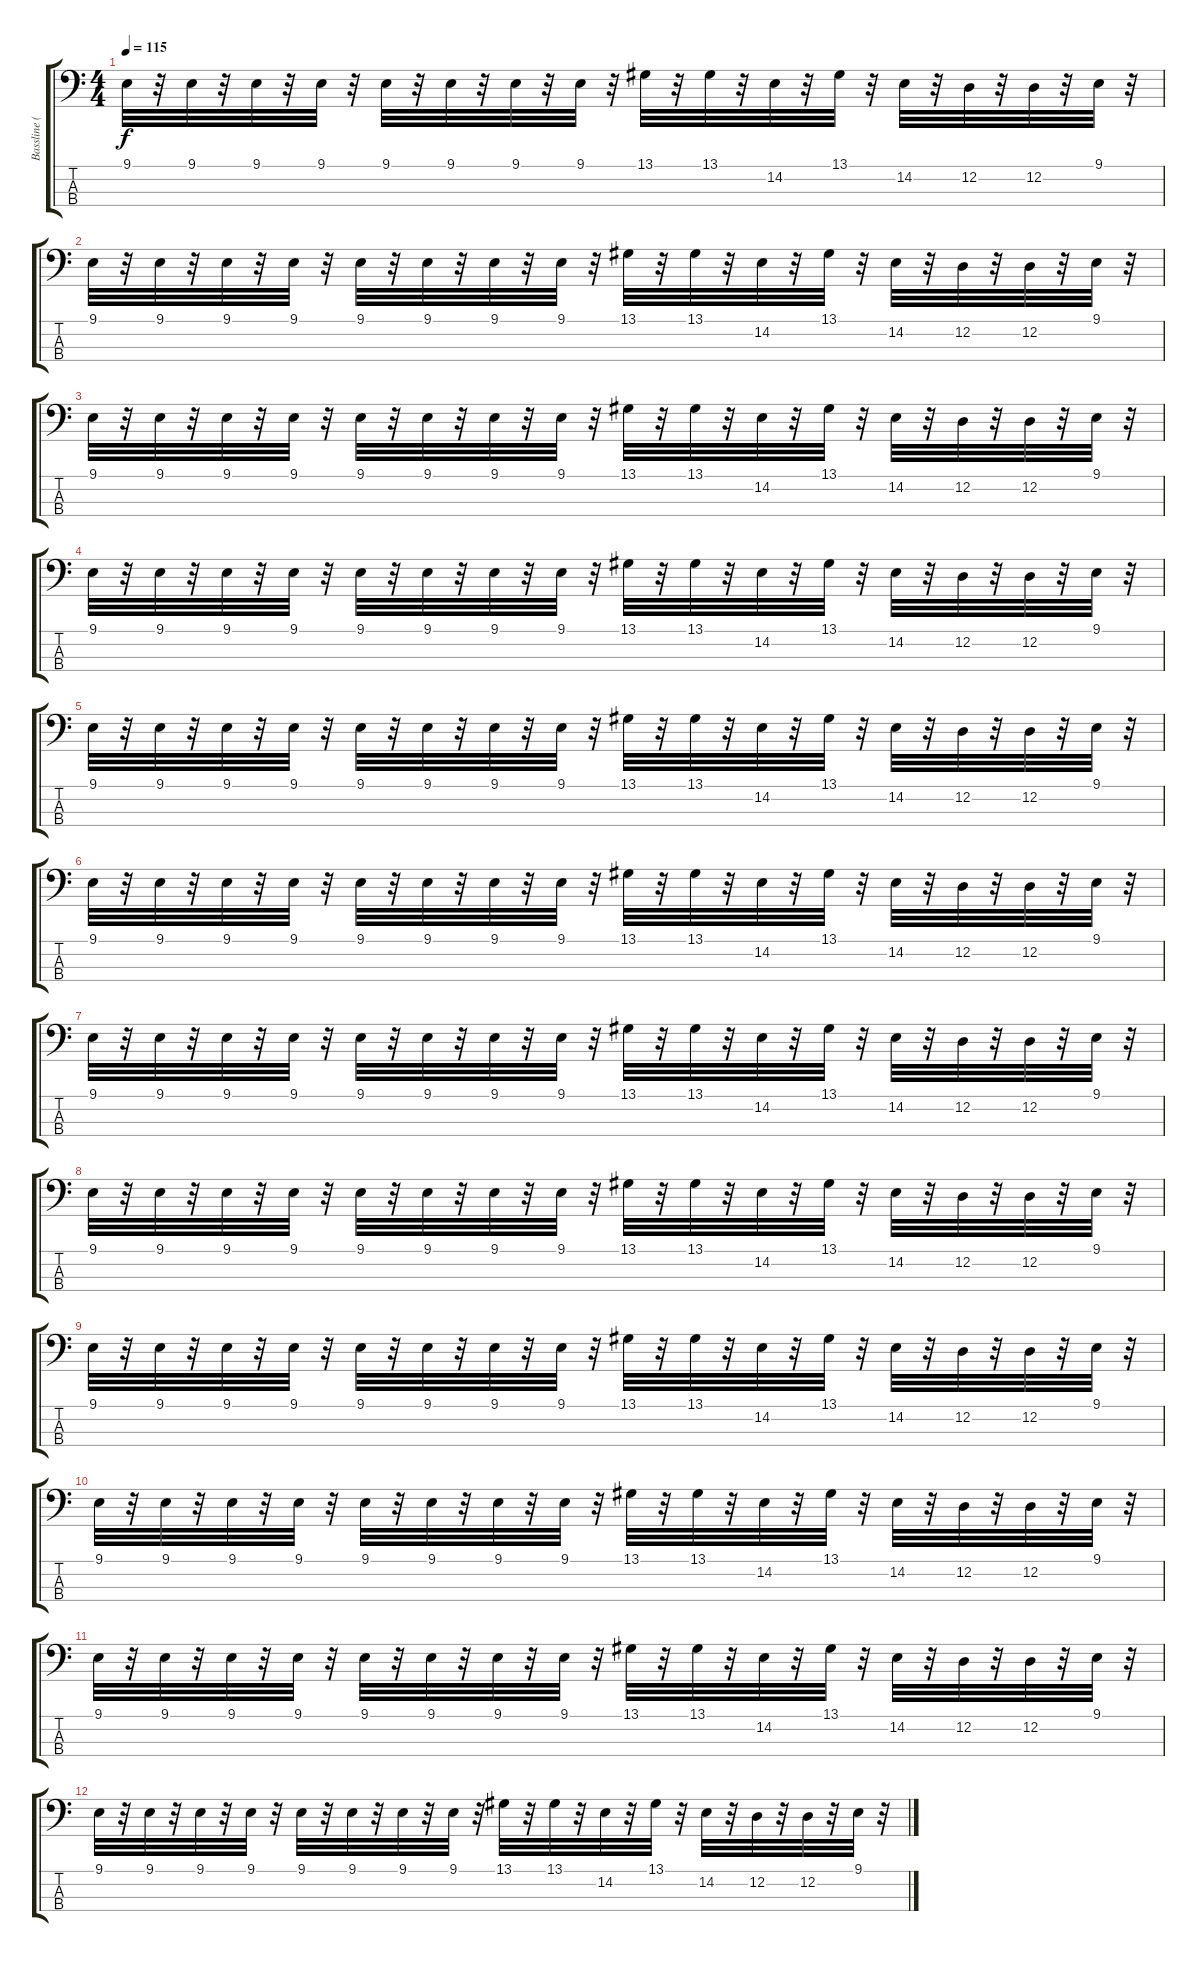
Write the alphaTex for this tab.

\track ("Bassline (Lead 2 - Sawtooth)" "Bassline (") {instrument lead2sawtooth}
\staff {score tabs}
\tuning (G2 D2 A1 E1) {hide}
\ts (4 4)
\tempo 115
\clef f4
\ks c
9.1.32{dy f} r.32 9.1.32 r.32 9.1.32 r.32 9.1.32 r.32 9.1.32 r.32 9.1.32 r.32 9.1.32 r.32 9.1.32 r.32 13.1.32 r.32 13.1.32 r.32 14.2.32 r.32 13.1.32 r.32 14.2.32 r.32 12.2.32 r.32 12.2.32 r.32 9.1.32 r.32 |
9.1.32 r.32 9.1.32 r.32 9.1.32 r.32 9.1.32 r.32 9.1.32 r.32 9.1.32 r.32 9.1.32 r.32 9.1.32 r.32 13.1.32 r.32 13.1.32 r.32 14.2.32 r.32 13.1.32 r.32 14.2.32 r.32 12.2.32 r.32 12.2.32 r.32 9.1.32 r.32 |
9.1.32 r.32 9.1.32 r.32 9.1.32 r.32 9.1.32 r.32 9.1.32 r.32 9.1.32 r.32 9.1.32 r.32 9.1.32 r.32 13.1.32 r.32 13.1.32 r.32 14.2.32 r.32 13.1.32 r.32 14.2.32 r.32 12.2.32 r.32 12.2.32 r.32 9.1.32 r.32 |
9.1.32 r.32 9.1.32 r.32 9.1.32 r.32 9.1.32 r.32 9.1.32 r.32 9.1.32 r.32 9.1.32 r.32 9.1.32 r.32 13.1.32 r.32 13.1.32 r.32 14.2.32 r.32 13.1.32 r.32 14.2.32 r.32 12.2.32 r.32 12.2.32 r.32 9.1.32 r.32 |
9.1.32 r.32 9.1.32 r.32 9.1.32 r.32 9.1.32 r.32 9.1.32 r.32 9.1.32 r.32 9.1.32 r.32 9.1.32 r.32 13.1.32 r.32 13.1.32 r.32 14.2.32 r.32 13.1.32 r.32 14.2.32 r.32 12.2.32 r.32 12.2.32 r.32 9.1.32 r.32 |
9.1.32 r.32 9.1.32 r.32 9.1.32 r.32 9.1.32 r.32 9.1.32 r.32 9.1.32 r.32 9.1.32 r.32 9.1.32 r.32 13.1.32 r.32 13.1.32 r.32 14.2.32 r.32 13.1.32 r.32 14.2.32 r.32 12.2.32 r.32 12.2.32 r.32 9.1.32 r.32 |
9.1.32 r.32 9.1.32 r.32 9.1.32 r.32 9.1.32 r.32 9.1.32 r.32 9.1.32 r.32 9.1.32 r.32 9.1.32 r.32 13.1.32 r.32 13.1.32 r.32 14.2.32 r.32 13.1.32 r.32 14.2.32 r.32 12.2.32 r.32 12.2.32 r.32 9.1.32 r.32 |
9.1.32 r.32 9.1.32 r.32 9.1.32 r.32 9.1.32 r.32 9.1.32 r.32 9.1.32 r.32 9.1.32 r.32 9.1.32 r.32 13.1.32 r.32 13.1.32 r.32 14.2.32 r.32 13.1.32 r.32 14.2.32 r.32 12.2.32 r.32 12.2.32 r.32 9.1.32 r.32 |
9.1.32 r.32 9.1.32 r.32 9.1.32 r.32 9.1.32 r.32 9.1.32 r.32 9.1.32 r.32 9.1.32 r.32 9.1.32 r.32 13.1.32 r.32 13.1.32 r.32 14.2.32 r.32 13.1.32 r.32 14.2.32 r.32 12.2.32 r.32 12.2.32 r.32 9.1.32 r.32 |
9.1.32 r.32 9.1.32 r.32 9.1.32 r.32 9.1.32 r.32 9.1.32 r.32 9.1.32 r.32 9.1.32 r.32 9.1.32 r.32 13.1.32 r.32 13.1.32 r.32 14.2.32 r.32 13.1.32 r.32 14.2.32 r.32 12.2.32 r.32 12.2.32 r.32 9.1.32 r.32 |
9.1.32 r.32 9.1.32 r.32 9.1.32 r.32 9.1.32 r.32 9.1.32 r.32 9.1.32 r.32 9.1.32 r.32 9.1.32 r.32 13.1.32 r.32 13.1.32 r.32 14.2.32 r.32 13.1.32 r.32 14.2.32 r.32 12.2.32 r.32 12.2.32 r.32 9.1.32 r.32 |
9.1.32 r.32 9.1.32 r.32 9.1.32 r.32 9.1.32 r.32 9.1.32 r.32 9.1.32 r.32 9.1.32 r.32 9.1.32 r.32 13.1.32 r.32 13.1.32 r.32 14.2.32 r.32 13.1.32 r.32 14.2.32 r.32 12.2.32 r.32 12.2.32 r.32 9.1.32 r.32
